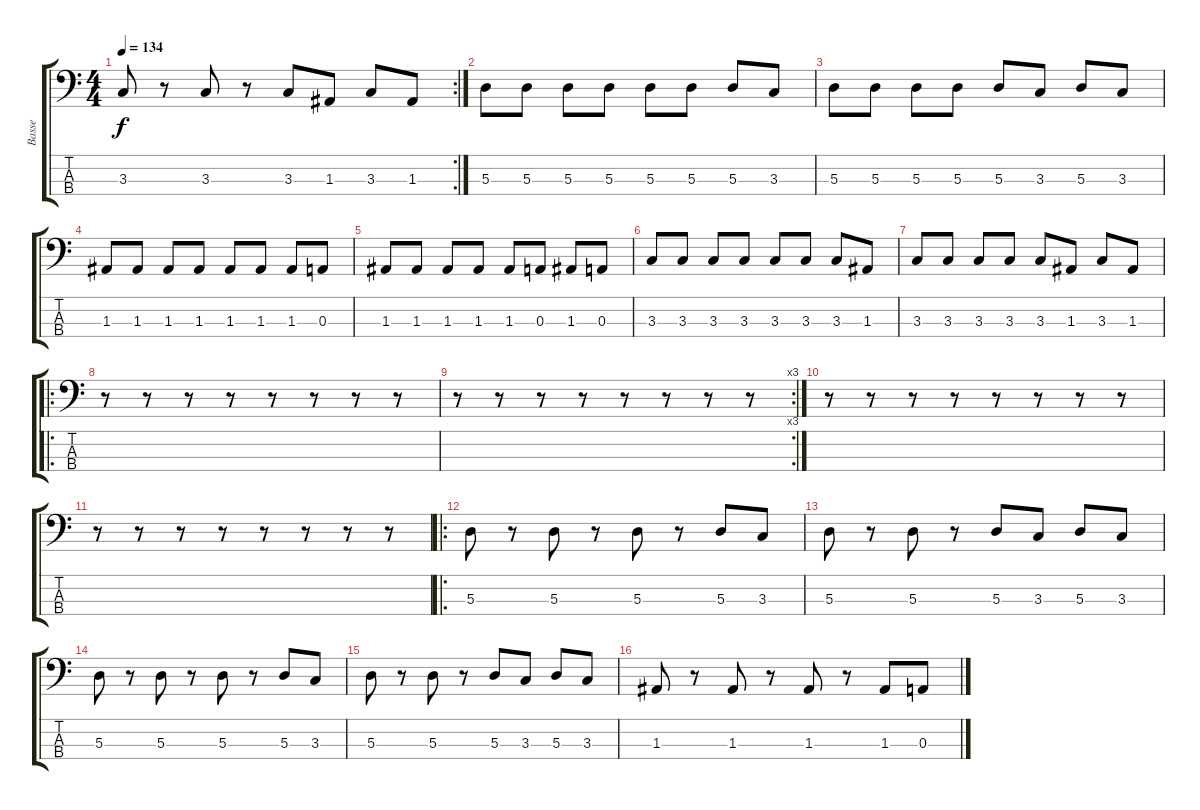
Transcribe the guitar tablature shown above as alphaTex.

\track ("Basse" "Basse") {instrument synthbass2}
\staff {score tabs}
\tuning (G2 D2 A1 D1) {hide}
\rc 2
\ts (4 4)
\tempo 134
\clef f4
\ks c
3.3.8{dy f} r.8 3.3.8 r.8 3.3.8 1.3.8 3.3.8 1.3.8 |
5.3.8 5.3.8 5.3.8 5.3.8 5.3.8 5.3.8 5.3.8 3.3.8 |
5.3.8 5.3.8 5.3.8 5.3.8 5.3.8 3.3.8 5.3.8 3.3.8 |
1.3.8 1.3.8 1.3.8 1.3.8 1.3.8 1.3.8 1.3.8 0.3.8 |
1.3.8 1.3.8 1.3.8 1.3.8 1.3.8 0.3.8 1.3.8 0.3.8 |
3.3.8 3.3.8 3.3.8 3.3.8 3.3.8 3.3.8 3.3.8 1.3.8 |
3.3.8 3.3.8 3.3.8 3.3.8 3.3.8 1.3.8 3.3.8 1.3.8 |
\ro
r.8 r.8 r.8 r.8 r.8 r.8 r.8 r.8 |
\rc 3
r.8 r.8 r.8 r.8 r.8 r.8 r.8 r.8 |
r.8 r.8 r.8 r.8 r.8 r.8 r.8 r.8 |
r.8 r.8 r.8 r.8 r.8 r.8 r.8 r.8 |
\ro
5.3.8 r.8 5.3.8 r.8 5.3.8 r.8 5.3.8 3.3.8 |
5.3.8 r.8 5.3.8 r.8 5.3.8 3.3.8 5.3.8 3.3.8 |
5.3.8 r.8 5.3.8 r.8 5.3.8 r.8 5.3.8 3.3.8 |
5.3.8 r.8 5.3.8 r.8 5.3.8 3.3.8 5.3.8 3.3.8 |
1.3.8 r.8 1.3.8 r.8 1.3.8 r.8 1.3.8 0.3.8
